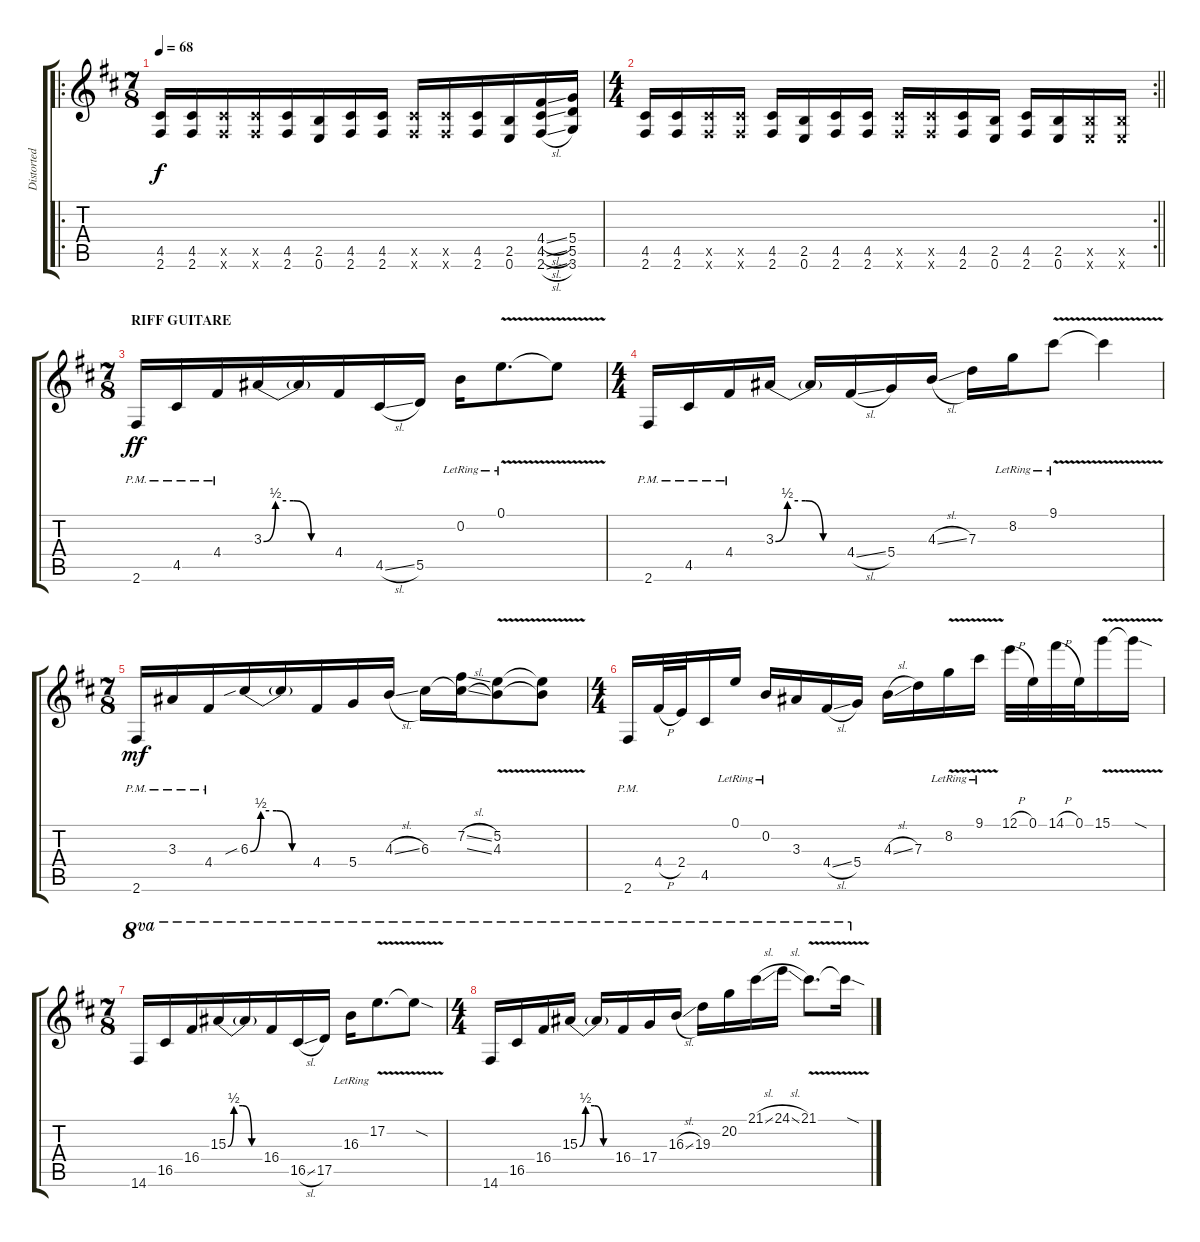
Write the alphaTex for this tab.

\track ("Distorted [Left]" "Distorted ") {mute instrument overdrivenguitar}
\staff {score tabs}
\tuning (E4 B3 G3 D3 A2 E2) {hide}
\ro
\ts (7 8)
\tempo 68
\clef g2
\ks d
(4.5 2.6).16{dy f} (4.5 2.6).16 (4.5{x} 2.6{x}).16 (4.5{x} 2.6{x}).16 (4.5 2.6).16 (2.5 0.6).16 (4.5 2.6).16 (4.5 2.6).16 (4.5{x} 2.6{x}).16 (4.5{x} 2.6{x}).16 (4.5 2.6).16 (2.5 0.6).16 (4.4{sl} 4.5{sl} 2.6{sl}).16 (5.4 5.5 3.6).16 |
\rc 2
\ts (4 4)
\barLineRight lightlight
(4.5 2.6).16 (4.5 2.6).16 (4.5{x} 2.6{x}).16 (4.5{x} 2.6{x}).16 (4.5 2.6).16 (2.5 0.6).16 (4.5 2.6).16 (4.5 2.6).16 (4.5{x} 2.6{x}).16 (4.5{x} 2.6{x}).16 (4.5 2.6).16 (2.5 0.6).16 (4.5 2.6).16 (2.5 0.6).16 (2.5{x} 0.6{x}).16 (2.5{x} 0.6{x}).16 |
\ts (7 8)
\section ("" "RIFF GUITARE")
2.6{pm}.16{dy ff} 4.5{pm}.16 4.4{pm}.16 3.3{be (custom 0 0 10 2 25 2 40 0 60 0)}.16 3.3{t}.16 4.4.16 4.5{sl}.16 5.5.16 0.2{lr}.16 0.1{v lr}.8{d} 0.1{v t}.8 |
\ts (4 4)
2.6{pm}.16 4.5{pm}.16 4.4{pm}.16 3.3{be (custom 0 0 10 2 25 2 40 0 60 0)}.16 3.3{t}.16 4.4{sl}.16 5.4.16 4.3{sl}.16 7.3.16 8.2{lr}.16 9.1{v lr}.8 9.1{v t}.4 |
\ts (7 8)
2.6{pm}.16{dy mf} 3.3{pm}.16 4.4{pm}.16 6.3{be (custom 0 0 10 2 25 2 40 0 60 0) sib}.16 6.3{t}.16 4.4.16 5.4.16 4.3{sl}.16 6.3.16 (7.2{sl} 6.3{sl t}).16 (5.2{v} 4.3{v}).8 (5.2{v t} 4.3{v t}).8 |
\ts (4 4)
2.6{pm}.16 4.4{h}.32 2.4.32 4.5.16 0.1{lr}.16 0.2{lr}.16 3.3.16 4.4{sl}.16 5.4.16 4.3{sl}.16 7.3.16 8.2{v lr}.16 9.1{v lr}.16 12.1{h}.32 0.1.32 14.1{h}.32 0.1.32 15.1{v}.16 15.1{sod t}.16 |
\ts (7 8)
14.6.16{ot 8va} 16.5.16{ot 8va} 16.4.16{ot 8va} 15.3{be (custom 0 0 10 2 25 2 40 0 60 0)}.16{ot 8va} 15.3{t}.16{ot 8va} 16.4.16{ot 8va} 16.5{sl}.16{ot 8va} 17.5.16{ot 8va} 16.3{lr}.16{ot 8va} 17.2{v lr}.8{d ot 8va} 17.2{sod t}.8{ot 8va} |
\ts (4 4)
14.6.16{ot 8va} 16.5.16{ot 8va} 16.4.16{ot 8va} 15.3{be (custom 0 0 10 2 25 2 40 0 60 0)}.16{ot 8va} 15.3{t}.16{ot 8va} 16.4.16{ot 8va} 17.4.16{ot 8va} 16.3{sl}.16{ot 8va} 19.3.16{ot 8va} 20.2.16{ot 8va} 21.1{sl}.16{ot 8va} 24.1{sl}.16{ot 8va} 21.1{v}.8{d ot 8va} 21.1{sod t}.16{ot 8va}
